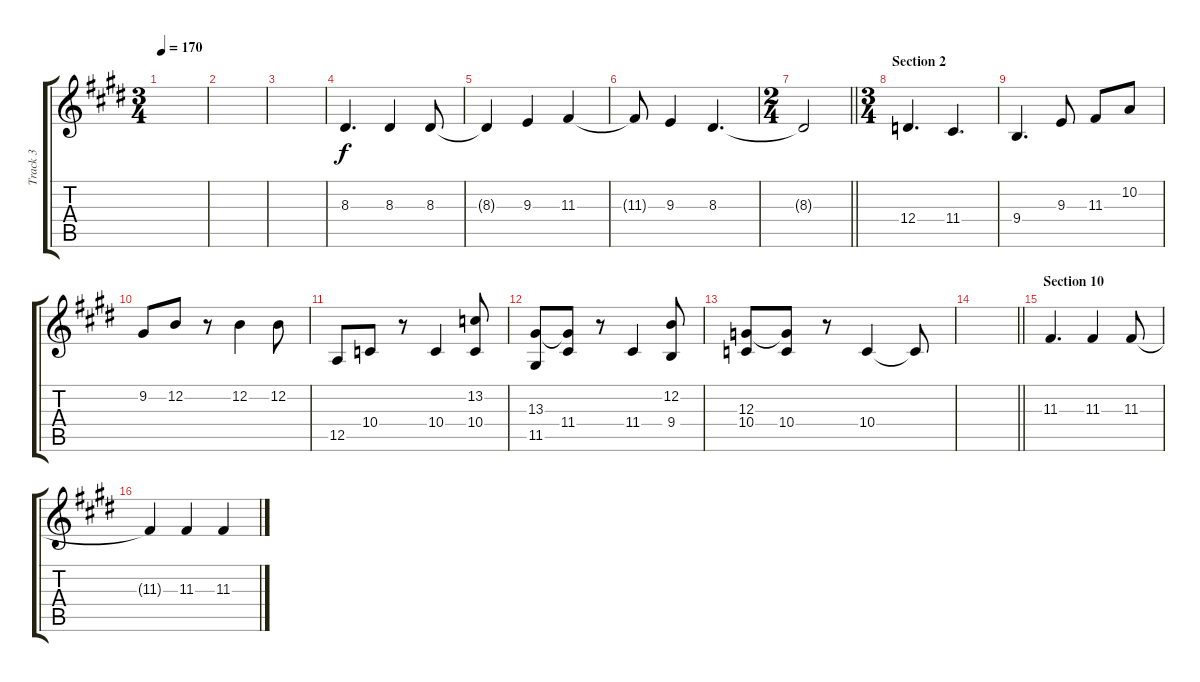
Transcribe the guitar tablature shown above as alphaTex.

\track ("Track 3" "Track 3") {instrument acousticgrandpiano}
\staff {score tabs}
\tuning (E4 B3 G3 D3 A2 E2) {hide}
\ts (3 4)
\tempo 170
\clef g2
\ks e
|
|
|
8.3.4{d} 8.3.4 8.3.8 |
8.3{t}.4 9.3.4 11.3.4 |
11.3{t}.8 9.3.4 8.3.4{d} |
\ts (2 4)
\barLineRight lightlight
8.3{t}.2 |
\ts (3 4)
\section ("" "Section 2")
12.4.4{d} 11.4.4{d} |
9.4.4{d} 9.3.8 11.3.8 10.2.8 |
9.2.8 12.2.8 r.8 12.2.4 12.2.8 |
12.5.8 10.4.8 r.8 10.4.4 (13.2 10.4).8 |
(13.3 11.5).8 (13.3{t} 11.4).8 r.8 11.4.4 (12.2 9.4).8 |
(12.3 10.4).8 (12.3{t} 10.4).8 r.8 10.4.4 10.4{t}.8 |
\barLineRight lightlight
|
\section ("" "Section 10")
11.3.4{d} 11.3.4 11.3.8 |
11.3{t}.4 11.3.4 11.3.4
